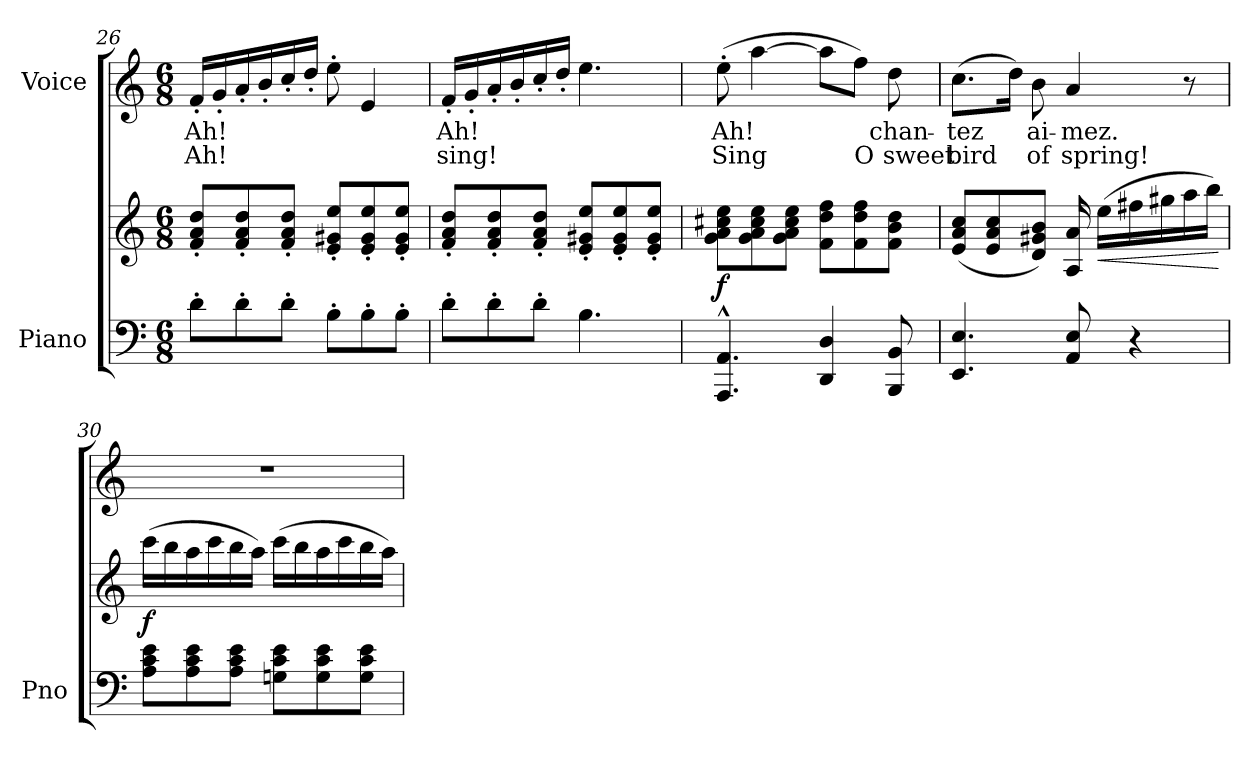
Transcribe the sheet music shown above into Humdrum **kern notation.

**kern	**kern	**dynam	**kern	**text	**text
*part2	*part2	*part2	*part1	*part1	*part1
*staff3	*staff2	*staff2/3	*staff1	*staff1	*staff1
*I"Piano	*	*	*I"Voice	*	*
*I'Pno	*	*	*	*	*
*clefF4	*clefG2	*	*clefG2	*	*
*k[]	*k[]	*	*k[]	*	*
*M6/8	*M6/8	*	*M6/8	*	*
=26	=26	=26	=26	=26	=26
8d'\L	8f/' 8a/' 8dd/'L	.	16f'/LL	Ah!	Ah!
.	.	.	16g'/	.	.
8d'\	8f/' 8a/' 8dd/'	.	16a'/	.	.
.	.	.	16b'/	.	.
8d'\J	8f/' 8a/' 8dd/'J	.	16cc'/	.	.
.	.	.	16dd'/JJ	.	.
8B'\L	8e/' 8g#X/' 8ee/'L	.	8ee'\	.	.
8B'\	8e/' 8g#/' 8ee/'	.	4e/	.	.
8B'\J	8e/' 8g#/' 8ee/'J	.	.	.	.
=27	=27	=27	=27	=27	=27
8d'\L	8f/' 8a/' 8dd/'L	.	16f'/LL	Ah!	sing!
.	.	.	16g'/	.	.
8d'\	8f/' 8a/' 8dd/'	.	16a'/	.	.
.	.	.	16b'/	.	.
8d'\J	8f/' 8a/' 8dd/'J	.	16cc'/	.	.
.	.	.	16dd'/JJ	.	.
4.B\	8e/' 8g#X/' 8ee/'L	.	4.ee\	.	.
.	8e/' 8g#/' 8ee/'	.	.	.	.
.	8e/' 8g#/' 8ee/'J	.	.	.	.
=28	=28	=28	=28	=28	=28
!	!	!LO:DY:b	!	!	!
4.AAA/^^ 4.AA/^^	8g\ 8a\ 8cc#X\ 8ee\L	f	(8ee'\	Ah!	Sing
.	8g\ 8a\ 8cc#\ 8ee\	.	[4aa\	.	.
.	8g\ 8a\ 8cc#\ 8ee\J	.	.	.	.
4DD/ 4D/	8f\ 8dd\ 8ff\L	.	8aa\L]	.	.
.	8f\ 8dd\ 8ff\	.	8ff\J)	.	O
8BBB/ 8BB/	8f\ 8b\ 8dd\J	.	8dd\	chan-	sweet
=29	=29	=29	=29	=29	=29
4.EE/ 4.E/	(8e/ 8a/ 8cc/L	.	(8.cc\L	-tez	bird
.	8e/ 8a/ 8cc/	.	.	.	.
.	.	.	16dd\Jk)	.	.
.	8d/ 8g#X/ 8b/J)	.	8b\	ai-	of
8AA/ 8E/	16A/ 16a/	.	4a/	-mez.	spring!
!	!	!LO:HP:b	!	!	!
.	(16ee\LL	<	.	.	.
4r	16ff#X\	.	.	.	.
.	16gg#X\	.	.	.	.
.	16aa\	.	8r	.	.
.	16bb\JJ)	.	.	.	.
.	.	[	.	.	.
=30	=30	=30	=30	=30	=30
!	!	!LO:DY:b	!	!	!
8A\ 8c\ 8e\L	(16ccc\LL	f	2.r	.	.
.	16bb\	.	.	.	.
8A\ 8c\ 8e\	16aa\	.	.	.	.
.	16ccc\	.	.	.	.
8A\ 8c\ 8e\J	16bb\	.	.	.	.
.	16aa\JJ)	.	.	.	.
8Gn\ 8c\ 8e\L	(16ccc\LL	.	.	.	.
.	16bb\	.	.	.	.
8G\ 8c\ 8e\	16aa\	.	.	.	.
.	16ccc\	.	.	.	.
8G\ 8c\ 8e\J	16bb\	.	.	.	.
.	16aa\JJ)	.	.	.	.
=	=	=	=	=	=
*-	*-	*-	*-	*-	*-
